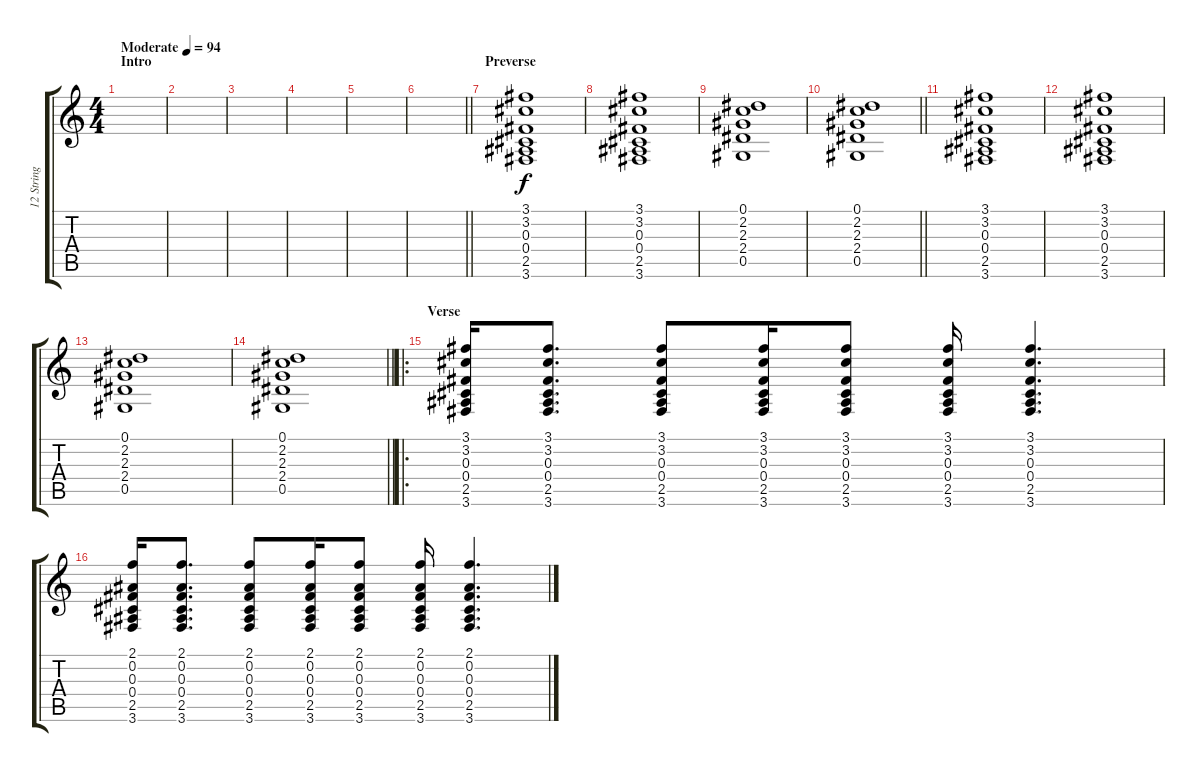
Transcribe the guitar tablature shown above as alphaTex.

\track ("12 String Acoustic" "12 String ") {instrument acousticguitarsteel}
\staff {score tabs}
\tuning (Eb4 Bb3 Gb3 Db3 Ab2 Eb2) {hide}
\ts (4 4)
\section ("" "Intro")
\tempo (94 "Moderate")
\clef g2
\ks c
|
|
|
|
|
\barLineRight lightlight
|
\section ("" "Preverse")
(3.1 3.2 0.3 0.4 2.5 3.6).1 |
(3.1 3.2 0.3 0.4 2.5 3.6).1 |
(0.1 2.2 2.3 2.4 0.5).1 |
\barLineRight lightlight
(0.1 2.2 2.3 2.4 0.5).1 |
(3.1 3.2 0.3 0.4 2.5 3.6).1 |
(3.1 3.2 0.3 0.4 2.5 3.6).1 |
(0.1 2.2 2.3 2.4 0.5).1 |
\barLineRight lightlight
(0.1 2.2 2.3 2.4 0.5).1 |
\ro
\section ("" "Verse")
(3.1 3.2 0.3 0.4 2.5 3.6).16 (3.1 3.2 0.3 0.4 2.5 3.6).8{d} (3.1 3.2 0.3 0.4 2.5 3.6).8 (3.1 3.2 0.3 0.4 2.5 3.6).16 (3.1 3.2 0.3 0.4 2.5 3.6).8 (3.1 3.2 0.3 0.4 2.5 3.6).16 (3.1 3.2 0.3 0.4 2.5 3.6).4{d} |
(2.1 0.2 0.3 0.4 2.5 3.6).16 (2.1 0.2 0.3 0.4 2.5 3.6).8{d} (2.1 0.2 0.3 0.4 2.5 3.6).8 (2.1 0.2 0.3 0.4 2.5 3.6).16 (2.1 0.2 0.3 0.4 2.5 3.6).8 (2.1 0.2 0.3 0.4 2.5 3.6).16 (2.1 0.2 0.3 0.4 2.5 3.6).4{d}
